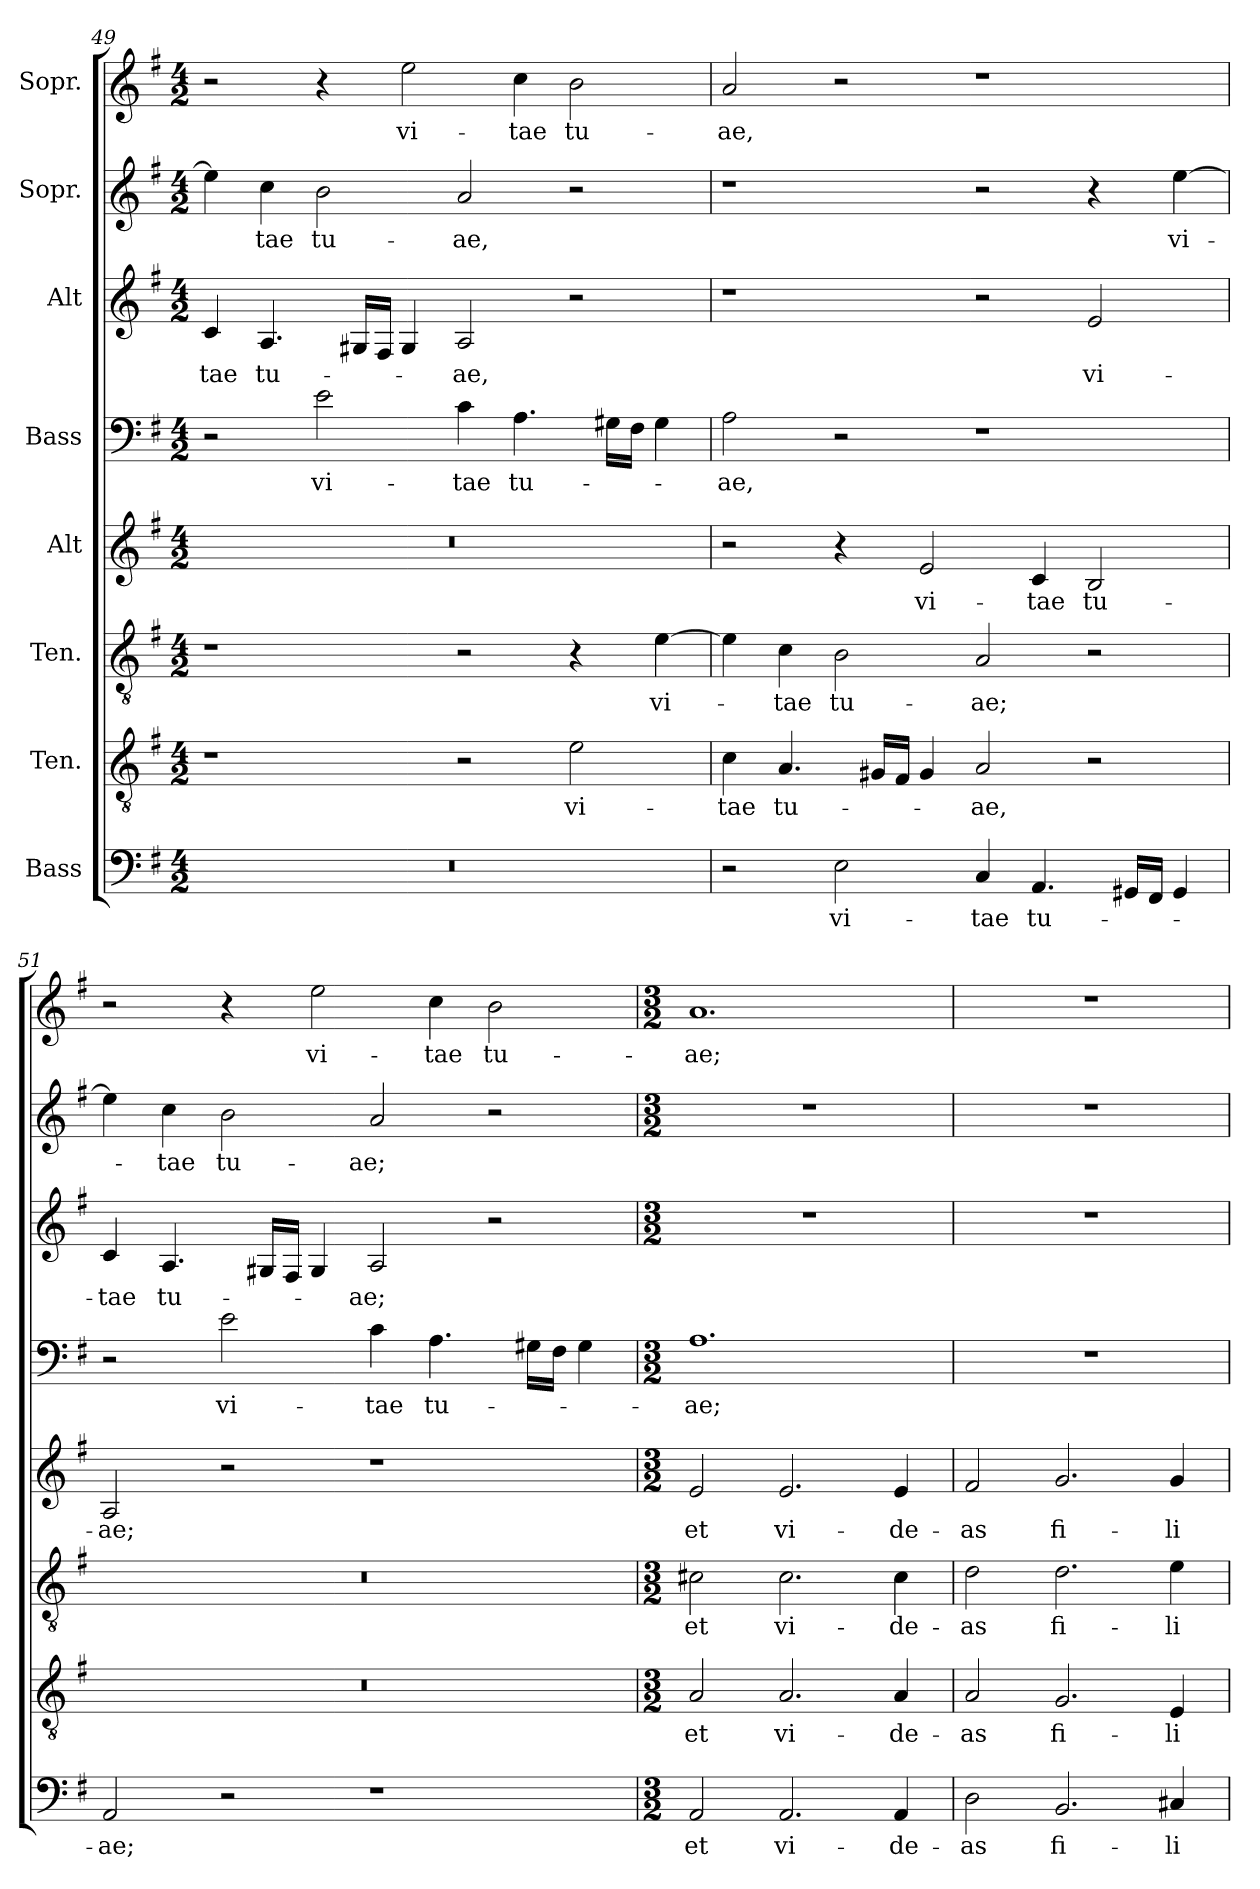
**kern	**text	**kern	**text	**kern	**text	**kern	**text	**kern	**text	**kern	**text	**kern	**text	**kern	**text
*part8	*part8	*part7	*part7	*part6	*part6	*part5	*part5	*part4	*part4	*part3	*part3	*part2	*part2	*part1	*part1
*staff8	*staff8	*staff7	*staff7	*staff6	*staff6	*staff5	*staff5	*staff4	*staff4	*staff3	*staff3	*staff2	*staff2	*staff1	*staff1
*I"Bass	*	*I"Ten.	*	*I"Ten.	*	*I"Alt	*	*I"Bass	*	*I"Alt	*	*I"Sopr.	*	*I"Sopr.	*
*clefF4	*	*clefGv2	*	*clefGv2	*	*clefG2	*	*clefF4	*	*clefG2	*	*clefG2	*	*clefG2	*
*k[f#]	*	*k[f#]	*	*k[f#]	*	*k[f#]	*	*k[f#]	*	*k[f#]	*	*k[f#]	*	*k[f#]	*
*M4/2	*	*M4/2	*	*M4/2	*	*M4/2	*	*M4/2	*	*M4/2	*	*M4/2	*	*M4/2	*
=49	=49	=49	=49	=49	=49	=49	=49	=49	=49	=49	=49	=49	=49	=49	=49
0r	.	1r	.	1r	.	0r	.	2r	.	4c/	-tae	4ee\]	.	2r	.
.	.	.	.	.	.	.	.	.	.	4.A/	tu-	4cc\	-tae	.	.
.	.	.	.	.	.	.	.	2e\	vi-	.	.	2b\	tu-	4r	.
.	.	.	.	.	.	.	.	.	.	16G#X/LL	.	.	.	.	.
.	.	.	.	.	.	.	.	.	.	16F#/JJ	.	.	.	.	.
.	.	.	.	.	.	.	.	.	.	4G#/	.	.	.	2ee\	vi-
.	.	2r	.	2r	.	.	.	4c\	-tae	2A/	-ae,	2a/	-ae,	.	.
.	.	.	.	.	.	.	.	4.A\	tu-	.	.	.	.	4cc\	-tae
.	.	2e\	vi-	4r	.	.	.	.	.	2r	.	2r	.	2b\	tu-
.	.	.	.	.	.	.	.	16G#X\LL	.	.	.	.	.	.	.
.	.	.	.	.	.	.	.	16F#\JJ	.	.	.	.	.	.	.
.	.	.	.	[4e\	vi-	.	.	4G#\	.	.	.	.	.	.	.
=50	=50	=50	=50	=50	=50	=50	=50	=50	=50	=50	=50	=50	=50	=50	=50
2r	.	4c\	-tae	4e\]	.	2r	.	2A\	-ae,	1r	.	1r	.	2a/	-ae,
.	.	4.A/	tu-	4c\	-tae	.	.	.	.	.	.	.	.	.	.
2E\	vi-	.	.	2B\	tu-	4r	.	2r	.	.	.	.	.	2r	.
.	.	16G#X/LL	.	.	.	.	.	.	.	.	.	.	.	.	.
.	.	16F#/JJ	.	.	.	.	.	.	.	.	.	.	.	.	.
.	.	4G#/	.	.	.	2e/	vi-	.	.	.	.	.	.	.	.
4C/	-tae	2A/	-ae,	2A/	-ae;	.	.	1r	.	2r	.	2r	.	1r	.
4.AA/	tu-	.	.	.	.	4c/	-tae	.	.	.	.	.	.	.	.
.	.	2r	.	2r	.	2B/	tu-	.	.	2e/	vi-	4r	.	.	.
16GG#X/LL	.	.	.	.	.	.	.	.	.	.	.	.	.	.	.
16FF#/JJ	.	.	.	.	.	.	.	.	.	.	.	.	.	.	.
4GG#/	.	.	.	.	.	.	.	.	.	.	.	[4ee\	vi-	.	.
!!LO:PB:g=z
=51	=51	=51	=51	=51	=51	=51	=51	=51	=51	=51	=51	=51	=51	=51	=51
2AA/	-ae;	0r	.	0r	.	2A/	-ae;	2r	.	4c/	-tae	4ee\]	.	2r	.
.	.	.	.	.	.	.	.	.	.	4.A/	tu-	4cc\	-tae	.	.
2r	.	.	.	.	.	2r	.	2e\	vi-	.	.	2b\	tu-	4r	.
.	.	.	.	.	.	.	.	.	.	16G#X/LL	.	.	.	.	.
.	.	.	.	.	.	.	.	.	.	16F#/JJ	.	.	.	.	.
.	.	.	.	.	.	.	.	.	.	4G#/	.	.	.	2ee\	vi-
1r	.	.	.	.	.	1r	.	4c\	-tae	2A/	-ae;	2a/	-ae;	.	.
.	.	.	.	.	.	.	.	4.A\	tu-	.	.	.	.	4cc\	-tae
.	.	.	.	.	.	.	.	.	.	2r	.	2r	.	2b\	tu-
.	.	.	.	.	.	.	.	16G#X\LL	.	.	.	.	.	.	.
.	.	.	.	.	.	.	.	16F#\JJ	.	.	.	.	.	.	.
.	.	.	.	.	.	.	.	4G#\	.	.	.	.	.	.	.
=52	=52	=52	=52	=52	=52	=52	=52	=52	=52	=52	=52	=52	=52	=52	=52
*M3/2	*	*M3/2	*	*M3/2	*	*M3/2	*	*M3/2	*	*M3/2	*	*M3/2	*	*M3/2	*
2AA/	et	2A/	et	2c#X\	et	2e/	et	1.A	-ae;	1.r	.	1.r	.	1.a	-ae;
2.AA/	vi-	2.A/	vi-	2.c#\	vi-	2.e/	vi-	.	.	.	.	.	.	.	.
4AA/	-de-	4A/	-de-	4c#\	-de-	4e/	-de-	.	.	.	.	.	.	.	.
=53	=53	=53	=53	=53	=53	=53	=53	=53	=53	=53	=53	=53	=53	=53	=53
2D\	-as	2A/	-as	2d\	-as	2f#/	-as	1.r	.	1.r	.	1.r	.	1.r	.
2.BB/	fi-	2.G/	fi-	2.d\	fi-	2.g/	fi-	.	.	.	.	.	.	.	.
4C#X/	-li-	4E/	-li-	4e\	-li-	4g/	-li-	.	.	.	.	.	.	.	.
=	=	=	=	=	=	=	=	=	=	=	=	=	=	=	=
*-	*-	*-	*-	*-	*-	*-	*-	*-	*-	*-	*-	*-	*-	*-	*-
